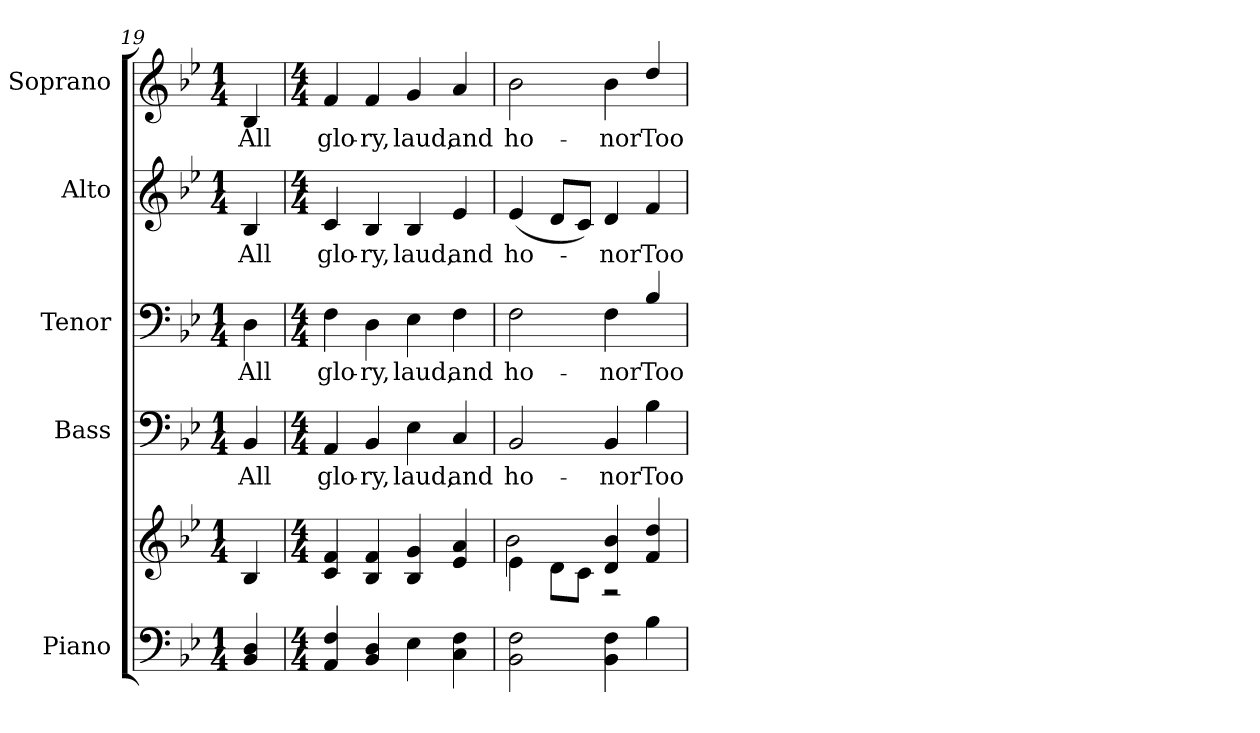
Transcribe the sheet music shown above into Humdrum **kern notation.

**kern	**kern	**kern	**text	**kern	**text	**kern	**text	**kern	**text
*part5	*part5	*part4	*part4	*part3	*part3	*part2	*part2	*part1	*part1
*staff6	*staff5	*staff4	*staff4	*staff3	*staff3	*staff2	*staff2	*staff1	*staff1
*I"Piano	*	*I"Bass	*	*I"Tenor	*	*I"Alto	*	*I"Soprano	*
*I'Pno.	*	*I'B.	*	*	*	*I'A.	*	*I'S.	*
*clefF4	*clefG2	*clefF4	*	*clefF4	*	*clefG2	*	*clefG2	*
*k[b-e-]	*k[b-e-]	*k[b-e-]	*	*k[b-e-]	*	*k[b-e-]	*	*k[b-e-]	*
*B-:	*B-:	*B-:	*	*B-:	*	*B-:	*	*B-:	*
*M1/4	*M1/4	*M1/4	*	*M1/4	*	*M1/4	*	*M1/4	*
=19	=19	=19	=19	=19	=19	=19	=19	=19	=19
!	!	!	!LO:LY:b:color=#000000	!	!	!	!	!	!
!	!	!	!	!	!LO:LY:b:color=#000000	!	!	!	!
!	!	!	!	!	!	!	!LO:LY:b:color=#000000	!	!
!	!	!	!	!	!	!	!	!	!LO:LY:b:color=#000000
4BB-i/ 4Di	4B-i/	4BB-i/	All	4Di\	All	4B-i/	All	4B-i/	All
=20	=20	=20	=20	=20	=20	=20	=20	=20	=20
*M4/4	*M4/4	*M4/4	*	*M4/4	*	*M4/4	*	*M4/4	*
!	!	!	!LO:LY:b:color=#000000	!	!	!	!	!	!
!	!	!	!	!	!LO:LY:b:color=#000000	!	!	!	!
!	!	!	!	!	!	!	!LO:LY:b:color=#000000	!	!
!	!	!	!	!	!	!	!	!	!LO:LY:b:color=#000000
4AAi/ 4Fi	4ci/ 4fi	4AAi/	glo-	4Fi\	glo-	4ci/	glo-	4fi/	glo-
!	!	!	!LO:LY:b:color=#000000	!	!	!	!	!	!
!	!	!	!	!	!LO:LY:b:color=#000000	!	!	!	!
!	!	!	!	!	!	!	!LO:LY:b:color=#000000	!	!
!	!	!	!	!	!	!	!	!	!LO:LY:b:color=#000000
4BB-i/ 4Di	4B-i/ 4fi	4BB-i/	-ry,	4Di\	-ry,	4B-i/	-ry,	4fi/	-ry,
!	!	!	!LO:LY:b:color=#000000	!	!	!	!	!	!
!	!	!	!	!	!LO:LY:b:color=#000000	!	!	!	!
!	!	!	!	!	!	!	!LO:LY:b:color=#000000	!	!
!	!	!	!	!	!	!	!	!	!LO:LY:b:color=#000000
4E-i\	4B-i/ 4gi	4E-i\	laud,	4E-i\	laud,	4B-i/	laud,	4gi/	laud,
!	!	!	!LO:LY:b:color=#000000	!	!	!	!	!	!
!	!	!	!	!	!LO:LY:b:color=#000000	!	!	!	!
!	!	!	!	!	!	!	!LO:LY:b:color=#000000	!	!
!	!	!	!	!	!	!	!	!	!LO:LY:b:color=#000000
4Ci\ 4Fi	4e-i/ 4ai	4Ci/	and	4Fi\	and	4e-i/	and	4ai/	and
!!LO:PB:g=z
=21	=21	=21	=21	=21	=21	=21	=21	=21	=21
*	*^	*	*	*	*	*	*	*	*
!	!	!	!	!LO:LY:b:color=#000000	!	!	!	!	!	!
!	!	!	!	!	!	!LO:LY:b:color=#000000	!	!	!	!
!	!	!	!	!	!	!	!	!LO:LY:b:color=#000000	!	!
!	!	!	!	!	!	!	!	!	!	!LO:LY:b:color=#000000
2BB-i\ 2Fi	4e-i\	2b-i\	2BB-i/	ho-	2Fi\	ho-	(4e-i/	ho-	2b-i\	ho-
.	8di\L	.	.	.	.	.	8di/L	.	.	.
.	8ci\J	.	.	.	.	.	8ci/J)	.	.	.
!	!	!	!	!LO:LY:b:color=#000000	!	!	!	!	!	!
!	!	!	!	!	!	!LO:LY:b:color=#000000	!	!	!	!
!	!	!	!	!	!	!	!	!LO:LY:b:color=#000000	!	!
!	!	!	!	!	!	!	!	!	!	!LO:LY:b:color=#000000
4BB-i\ 4Fi	4di/ 4b-i	2r	4BB-i/	-nor	4Fi\	-nor	4di/	-nor	4b-i\	-nor
!	!	!	!	!LO:LY:b:color=#000000	!	!	!	!	!	!
!	!	!	!	!	!	!LO:LY:b:color=#000000	!	!	!	!
!	!	!	!	!	!	!	!	!LO:LY:b:color=#000000	!	!
!	!	!	!	!	!	!	!	!	!	!LO:LY:b:color=#000000
4B-i\	4fi/ 4ddi	.	4B-i\	Too	4B-i/	Too	4fi/	Too	4ddi/	Too
*	*v	*v	*	*	*	*	*	*	*	*
=	=	=	=	=	=	=	=	=	=
*-	*-	*-	*-	*-	*-	*-	*-	*-	*-
